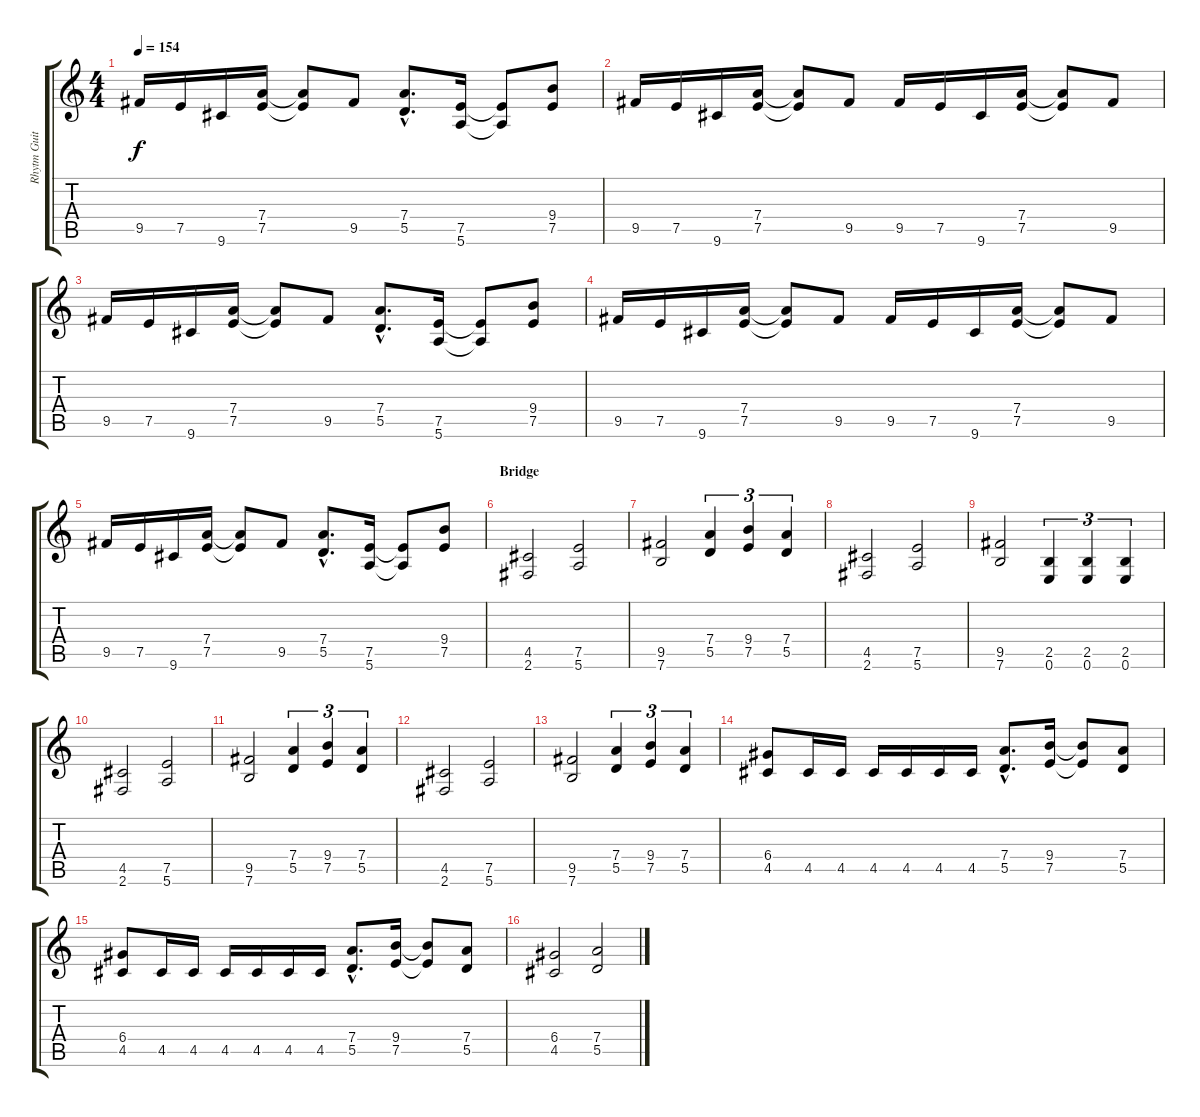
\track ("Rhytm Guitar" "Rhytm Guit") {instrument distortionguitar}
\staff {score tabs}
\tuning (E4 B3 G3 D3 A2 E2) {hide}
\ts (4 4)
\tempo 154
\clef g2
\ks c
9.5.16{dy f} 7.5.16 9.6.16 (7.4 7.5).16 (7.4{t} 7.5{t}).8 9.5.8 (7.4{hac} 5.5{hac}).8{d} (7.5 5.6).16 (7.5{t} 5.6{t}).8 (9.4 7.5).8 |
9.5.16 7.5.16 9.6.16 (7.4 7.5).16 (7.4{t} 7.5{t}).8 9.5.8 9.5.16 7.5.16 9.6.16 (7.4 7.5).16 (7.4{t} 7.5{t}).8 9.5.8 |
9.5.16 7.5.16 9.6.16 (7.4 7.5).16 (7.4{t} 7.5{t}).8 9.5.8 (7.4{hac} 5.5{hac}).8{d} (7.5 5.6).16 (7.5{t} 5.6{t}).8 (9.4 7.5).8 |
9.5.16 7.5.16 9.6.16 (7.4 7.5).16 (7.4{t} 7.5{t}).8 9.5.8 9.5.16 7.5.16 9.6.16 (7.4 7.5).16 (7.4{t} 7.5{t}).8 9.5.8 |
9.5.16 7.5.16 9.6.16 (7.4 7.5).16 (7.4{t} 7.5{t}).8 9.5.8 (7.4{hac} 5.5{hac}).8{d} (7.5 5.6).16 (7.5{t} 5.6{t}).8 (9.4 7.5).8 |
\section ("" "Bridge")
(4.5 2.6).2 (7.5 5.6).2 |
(9.5 7.6).2 (7.4 5.5).4{tu (3 2)} (9.4 7.5).4{tu (3 2)} (7.4 5.5).4{tu (3 2)} |
(4.5 2.6).2 (7.5 5.6).2 |
(9.5 7.6).2 (2.5 0.6).4{tu (3 2)} (2.5 0.6).4{tu (3 2)} (2.5 0.6).4{tu (3 2)} |
(4.5 2.6).2 (7.5 5.6).2 |
(9.5 7.6).2 (7.4 5.5).4{tu (3 2)} (9.4 7.5).4{tu (3 2)} (7.4 5.5).4{tu (3 2)} |
(4.5 2.6).2 (7.5 5.6).2 |
(9.5 7.6).2 (7.4 5.5).4{tu (3 2)} (9.4 7.5).4{tu (3 2)} (7.4 5.5).4{tu (3 2)} |
(6.4 4.5).8 4.5.16 4.5.16 4.5.16 4.5.16 4.5.16 4.5.16 (7.4{hac} 5.5{hac}).8{d} (9.4 7.5).16 (9.4{t} 7.5{t}).8 (7.4 5.5).8 |
(6.4 4.5).8 4.5.16 4.5.16 4.5.16 4.5.16 4.5.16 4.5.16 (7.4{hac} 5.5{hac}).8{d} (9.4 7.5).16 (9.4{t} 7.5{t}).8 (7.4 5.5).8 |
(6.4 4.5).2 (7.4 5.5).2
